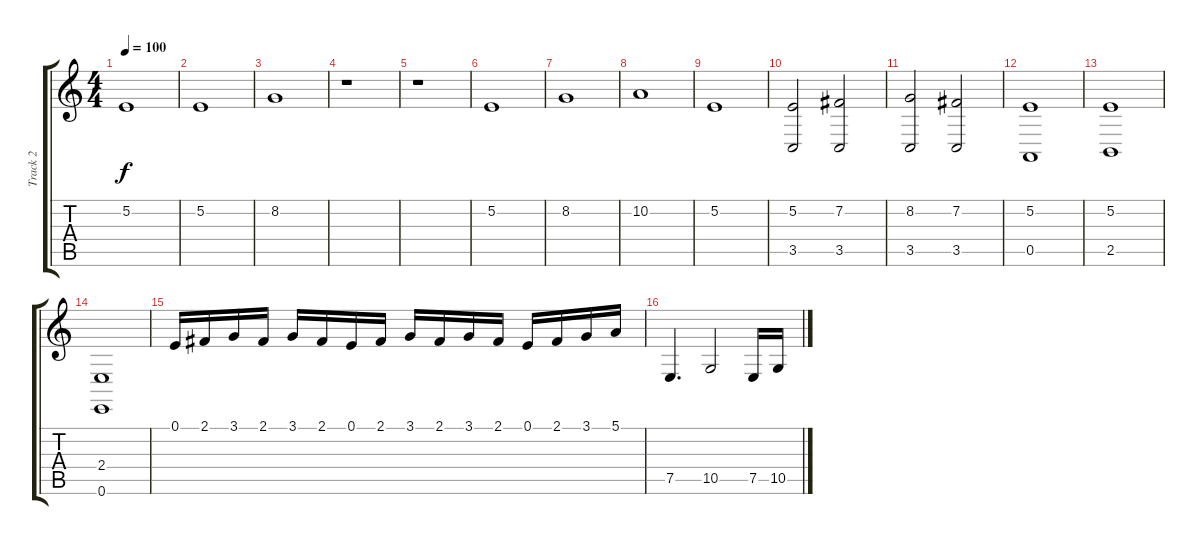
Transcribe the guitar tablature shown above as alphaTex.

\track ("Track 2" "Track 2") {instrument stringensemble1}
\staff {score tabs}
\tuning (E4 B3 G3 D3 A2 E2) {hide}
\ts (4 4)
\tempo 100
\clef g2
\ks c
5.2.1{dy f} |
5.2.1 |
8.2.1 |
r.1 |
r.1 |
5.2.1 |
8.2.1 |
10.2.1 |
5.2.1 |
(5.2 3.5).2 (7.2 3.5).2 |
(8.2 3.5).2 (7.2 3.5).2 |
(5.2 0.5).1 |
(5.2 2.5).1 |
(2.4 0.6).1 |
0.1.16 2.1.16 3.1.16 2.1.16 3.1.16 2.1.16 0.1.16 2.1.16 3.1.16 2.1.16 3.1.16 2.1.16 0.1.16 2.1.16 3.1.16 5.1.16 |
7.5.4{d} 10.5.2 7.5.16 10.5.16
